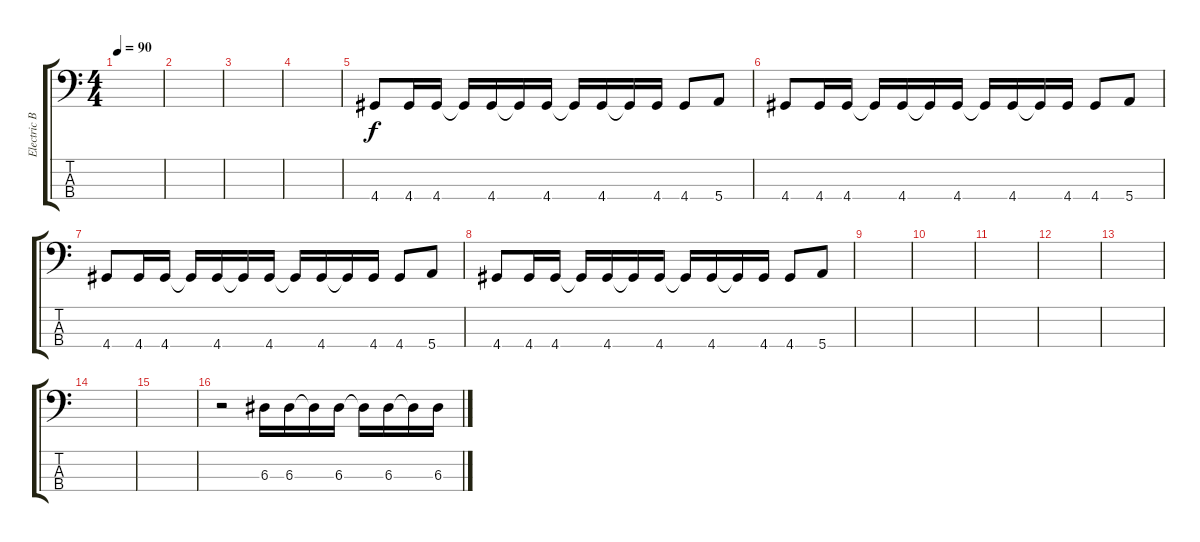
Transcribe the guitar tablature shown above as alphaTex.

\track ("Electric Bass" "Electric B") {instrument electricbassfinger}
\staff {score tabs}
\tuning (G2 D2 A1 E1) {hide}
\ts (4 4)
\tempo 90
\clef f4
\ks c
|
|
|
|
4.4.8 4.4.16 4.4.16 4.4{t}.16 4.4.16 4.4{t}.16 4.4.16 4.4{t}.16 4.4.16 4.4{t}.16 4.4.16 4.4.8 5.4.8 |
4.4.8 4.4.16 4.4.16 4.4{t}.16 4.4.16 4.4{t}.16 4.4.16 4.4{t}.16 4.4.16 4.4{t}.16 4.4.16 4.4.8 5.4.8 |
4.4.8 4.4.16 4.4.16 4.4{t}.16 4.4.16 4.4{t}.16 4.4.16 4.4{t}.16 4.4.16 4.4{t}.16 4.4.16 4.4.8 5.4.8 |
4.4.8 4.4.16 4.4.16 4.4{t}.16 4.4.16 4.4{t}.16 4.4.16 4.4{t}.16 4.4.16 4.4{t}.16 4.4.16 4.4.8 5.4.8 |
|
|
|
|
|
|
|
r.2 6.3.16 6.3.16 6.3{t}.16 6.3.16 6.3{t}.16 6.3.16 6.3{t}.16 6.3.16
